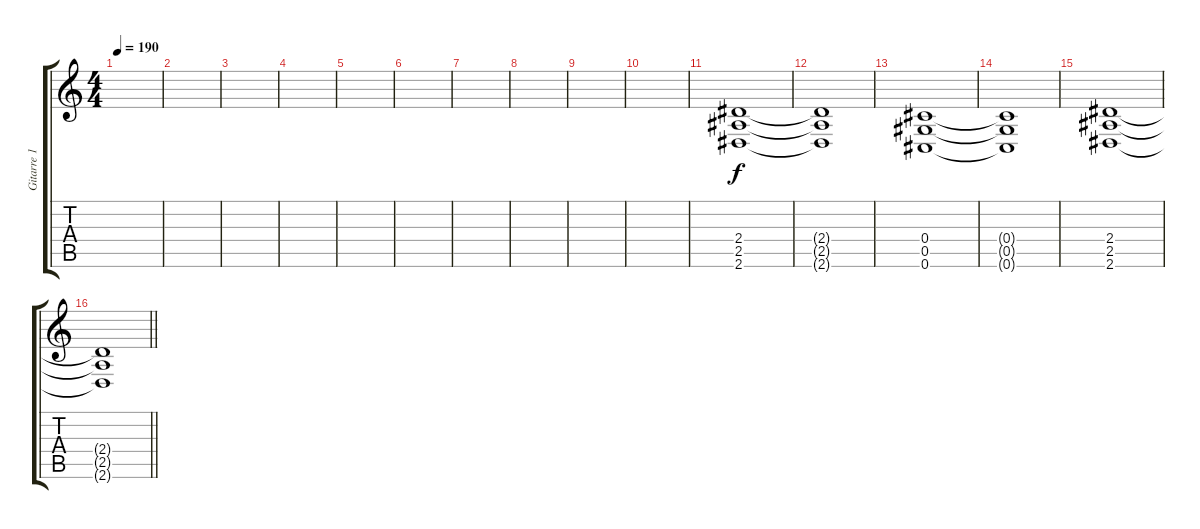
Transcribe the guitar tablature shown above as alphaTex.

\track ("Gitarre 1" "Gitarre 1") {instrument distortionguitar}
\staff {score tabs}
\tuning (Eb4 Bb3 Gb3 Db3 Ab2 Db2) {hide}
\ts (4 4)
\tempo 190
\clef g2
\ks c
|
|
|
|
|
|
|
|
|
|
(2.4 2.5 2.6).1 |
(2.4{t} 2.5{t} 2.6{t}).1 |
(0.4 0.5 0.6).1 |
(0.4{t} 0.5{t} 0.6{t}).1 |
(2.4 2.5 2.6).1 |
\barLineRight lightlight
(2.4{t} 2.5{t} 2.6{t}).1
